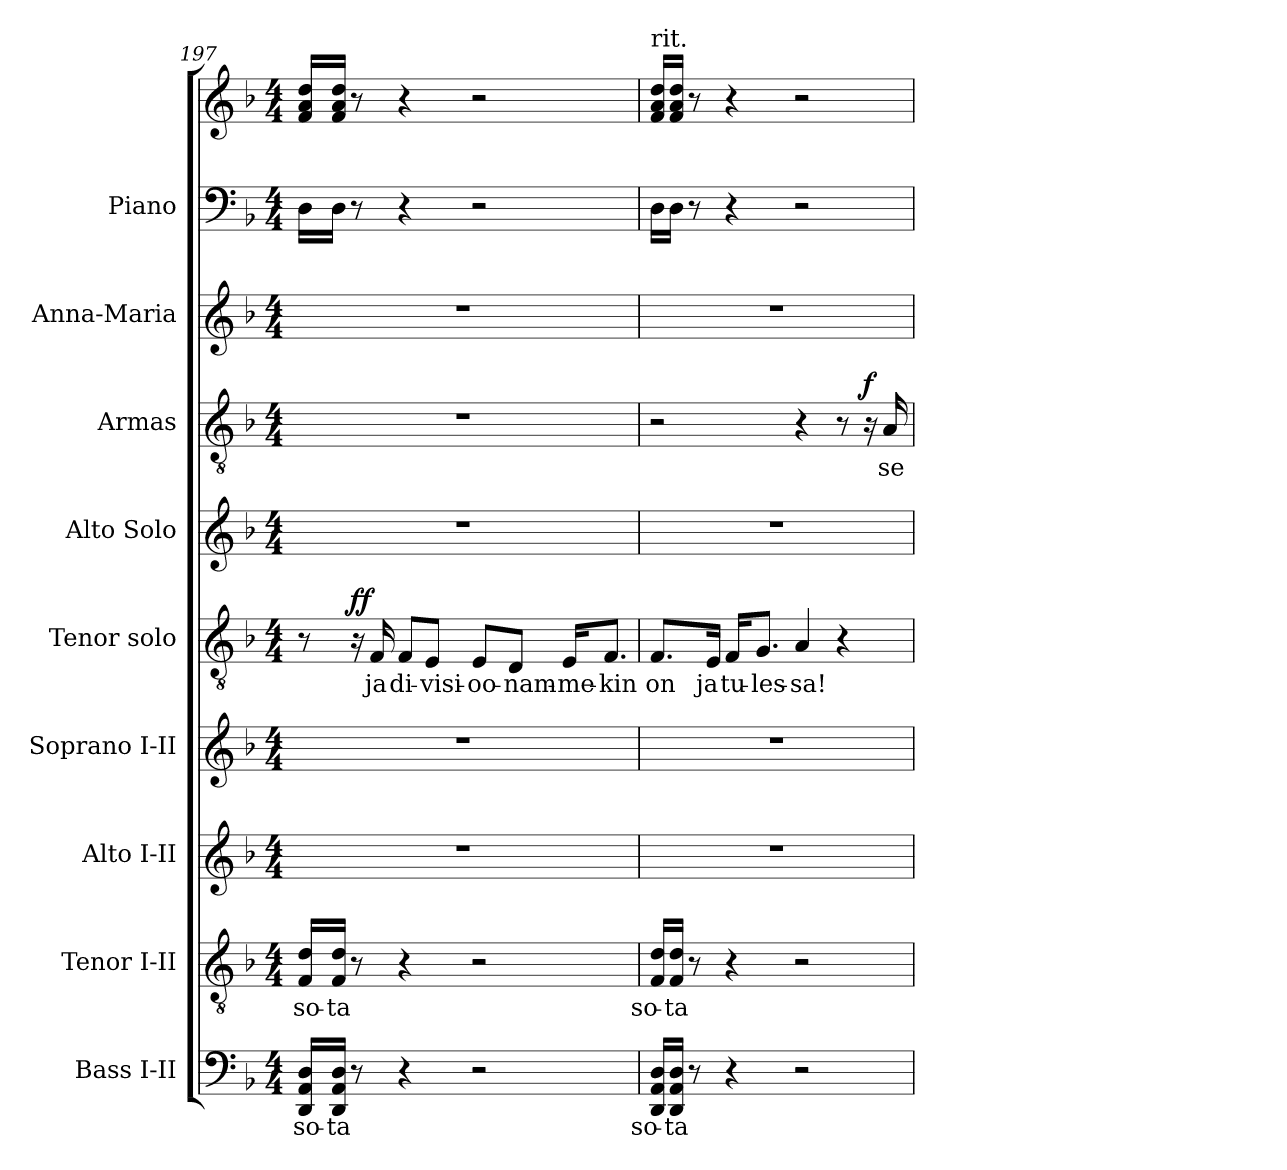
**kern	**text	**kern	**text	**kern	**kern	**kern	**text	**dynam	**kern	**kern	**text	**dynam	**kern	**kern	**kern
*part9	*part9	*part8	*part8	*part7	*part6	*part5	*part5	*part5	*part4	*part3	*part3	*part3	*part2	*part1	*part1
*staff10	*staff10	*staff9	*staff9	*staff8	*staff7	*staff6	*staff6	*staff6	*staff5	*staff4	*staff4	*staff4	*staff3	*staff2	*staff1
*I"Bass I-II	*	*I"Tenor I-II	*	*I"Alto I-II	*I"Soprano I-II	*I"Tenor solo	*	*	*I"Alto Solo	*I"Armas	*	*	*I"Anna-Maria	*I"Piano	*
*I'B.	*	*I'T.	*	*I'A.	*I'S.	*I'T. Solo	*	*	*I'A. Solo	*I'Armas	*	*	*I'A-M	*I'Pno.	*
!!LO:PB:g=z
*clefF4	*	*clefGv2	*	*clefG2	*clefG2	*clefGv2	*	*	*clefG2	*clefGv2	*	*	*clefG2	*clefF4	*clefG2
*	*	*ITrd7c12	*	*	*	*ITrd7c12	*	*	*	*ITrd7c12	*	*	*	*	*
*k[b-]	*	*k[b-]	*	*k[b-]	*k[b-]	*k[b-]	*	*	*k[b-]	*k[b-]	*	*	*k[b-]	*k[b-]	*k[b-]
*F:	*	*F:	*	*F:	*F:	*F:	*	*	*F:	*F:	*	*	*F:	*F:	*F:
*M4/4	*	*M4/4	*	*M4/4	*M4/4	*M4/4	*	*	*M4/4	*M4/4	*	*	*M4/4	*M4/4	*M4/4
=197	=197	=197	=197	=197	=197	=197	=197	=197	=197	=197	=197	=197	=197	=197	=197
!	!LO:LY:b:color=#000000	!	!	!	!	!	!	!	!	!	!	!	!	!	!
!	!	!	!LO:LY:b:color=#000000	!	!	!	!	!	!	!	!	!	!	!	!
16DDi/ 16AAi 16DiLL	so-	16FFi/ 16DiLL	so-	1r	1r	8r	.	.	1r	1r	.	.	1r	16Di\LL	16fi/ 16ai 16ddiLL
!	!LO:LY:b:color=#000000	!	!	!	!	!	!	!	!	!	!	!	!	!	!
!	!	!	!LO:LY:b:color=#000000	!	!	!	!	!	!	!	!	!	!	!	!
16DDi/ 16AAi 16DiJJ	-ta	16FFi/ 16DiJJ	-ta	.	.	.	.	.	.	.	.	.	.	16Di\JJ	16fi/ 16ai 16ddiJJ
8r	.	8r	.	.	.	16r	.	ff	.	.	.	.	.	8r	8r
!	!	!	!	!	!	!	!LO:LY:b:color=#000000	!	!	!	!	!	!	!	!
.	.	.	.	.	.	16FFi/	ja	.	.	.	.	.	.	.	.
!	!	!	!	!	!	!	!LO:LY:b:color=#000000	!	!	!	!	!	!	!	!
4r	.	4r	.	.	.	8FFi/L	di-	.	.	.	.	.	.	4r	4r
!	!	!	!	!	!	!	!LO:LY:b:color=#000000	!	!	!	!	!	!	!	!
.	.	.	.	.	.	8EEi/J	-visi-	.	.	.	.	.	.	.	.
!	!	!	!	!	!	!	!LO:LY:b:color=#000000	!	!	!	!	!	!	!	!
2r	.	2r	.	.	.	8EEi/L	-oo-	.	.	.	.	.	.	2r	2r
!	!	!	!	!	!	!	!LO:LY:b:color=#000000	!	!	!	!	!	!	!	!
.	.	.	.	.	.	8DDi/J	-nam-	.	.	.	.	.	.	.	.
!	!	!	!	!	!	!	!LO:LY:b:color=#000000	!	!	!	!	!	!	!	!
.	.	.	.	.	.	16EEi/KL	-me-	.	.	.	.	.	.	.	.
!	!	!	!	!	!	!	!LO:LY:b:color=#000000	!	!	!	!	!	!	!	!
.	.	.	.	.	.	8.FFi/J	-kin	.	.	.	.	.	.	.	.
=198	=198	=198	=198	=198	=198	=198	=198	=198	=198	=198	=198	=198	=198	=198	=198
!	!LO:LY:b:color=#000000	!	!	!	!	!	!	!	!	!	!	!	!	!	!
!	!	!	!LO:LY:b:color=#000000	!	!	!	!	!	!	!	!	!	!	!	!
!	!	!	!	!	!	!	!	!	!	!	!	!	!	!	!LO:TX:t=rit.
!	!	!	!	!	!	!	!LO:LY:b:color=#000000	!	!	!	!	!	!	!	!
16DDi/ 16AAi 16DiLL	so-	16FFi/ 16DiLL	so-	1r	1r	8.FFi/L	on	.	1r	2r	.	.	1r	16Di\LL	16fi/ 16ai 16ddiLL
!	!LO:LY:b:color=#000000	!	!	!	!	!	!	!	!	!	!	!	!	!	!
!	!	!	!LO:LY:b:color=#000000	!	!	!	!	!	!	!	!	!	!	!	!
16DDi/ 16AAi 16DiJJ	-ta	16FFi/ 16DiJJ	-ta	.	.	.	.	.	.	.	.	.	.	16Di\JJ	16fi/ 16ai 16ddiJJ
8r	.	8r	.	.	.	.	.	.	.	.	.	.	.	8r	8r
!	!	!	!	!	!	!	!LO:LY:b:color=#000000	!	!	!	!	!	!	!	!
.	.	.	.	.	.	16EEi/Jk	ja	.	.	.	.	.	.	.	.
!	!	!	!	!	!	!	!LO:LY:b:color=#000000	!	!	!	!	!	!	!	!
4r	.	4r	.	.	.	16FFi/KL	tu-	.	.	.	.	.	.	4r	4r
!	!	!	!	!	!	!	!LO:LY:b:color=#000000	!	!	!	!	!	!	!	!
.	.	.	.	.	.	8.GGi/J	-les-	.	.	.	.	.	.	.	.
!	!	!	!	!	!	!	!LO:LY:b:color=#000000	!	!	!	!	!	!	!	!
2r	.	2r	.	.	.	4AAi/	-sa!	.	.	4r	.	.	.	2r	2r
.	.	.	.	.	.	4r	.	.	.	8r	.	.	.	.	.
.	.	.	.	.	.	.	.	.	.	16r	.	f	.	.	.
!	!	!	!	!	!	!	!	!	!	!	!LO:LY:b:color=#000000	!	!	!	!
.	.	.	.	.	.	.	.	.	.	16AAi/	se	.	.	.	.
=	=	=	=	=	=	=	=	=	=	=	=	=	=	=	=
*-	*-	*-	*-	*-	*-	*-	*-	*-	*-	*-	*-	*-	*-	*-	*-
